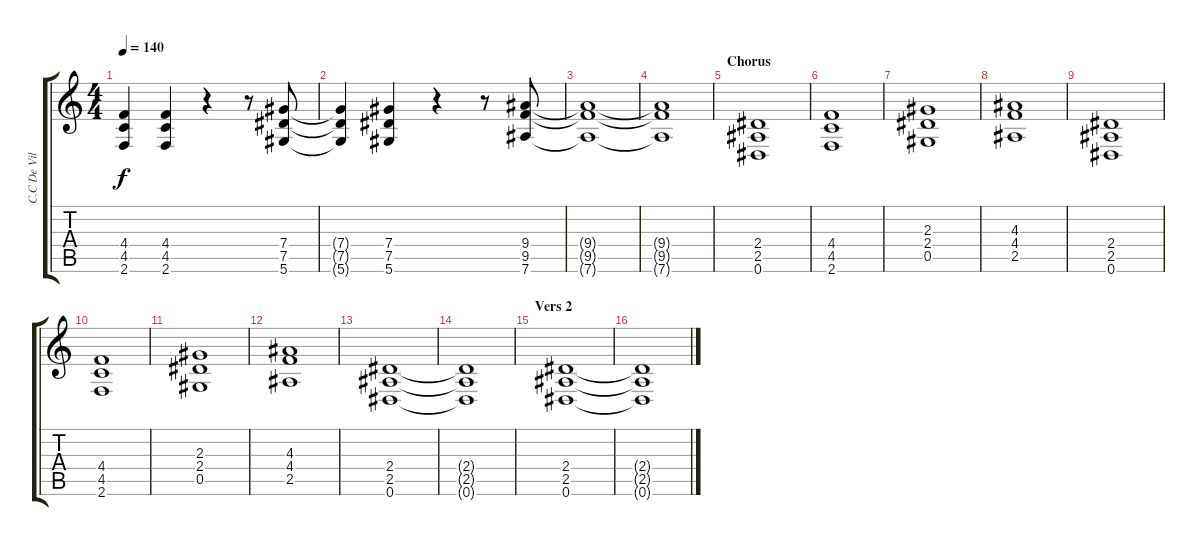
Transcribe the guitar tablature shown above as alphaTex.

\track ("C.C De Ville - Rhythm Guitar" "C.C De Vil") {instrument distortionguitar}
\staff {score tabs}
\tuning (Eb4 Bb3 Gb3 Db3 Ab2 Eb2) {hide}
\ts (4 4)
\tempo 140
\clef g2
\ks c
(4.4 4.5 2.6).4{dy f} (4.4 4.5 2.6).4 r.4 r.8 (7.4 7.5 5.6).8 |
(7.4{t} 7.5{t} 5.6{t}).4 (7.4 7.5 5.6).4 r.4 r.8 (9.4 9.5 7.6).8 |
(9.4{t} 9.5{t} 7.6{t}).1 |
(9.4{t} 9.5{t} 7.6{t}).1 |
\section ("" "Chorus")
(2.4 2.5 0.6).1 |
(4.4 4.5 2.6).1 |
(2.3 2.4 0.5).1 |
(4.3 4.4 2.5).1 |
(2.4 2.5 0.6).1 |
(4.4 4.5 2.6).1 |
(2.3 2.4 0.5).1 |
(4.3 4.4 2.5).1 |
(2.4 2.5 0.6).1 |
(2.4{t} 2.5{t} 0.6{t}).1 |
\section ("" "Vers 2")
(2.4 2.5 0.6).1 |
(2.4{t} 2.5{t} 0.6{t}).1
